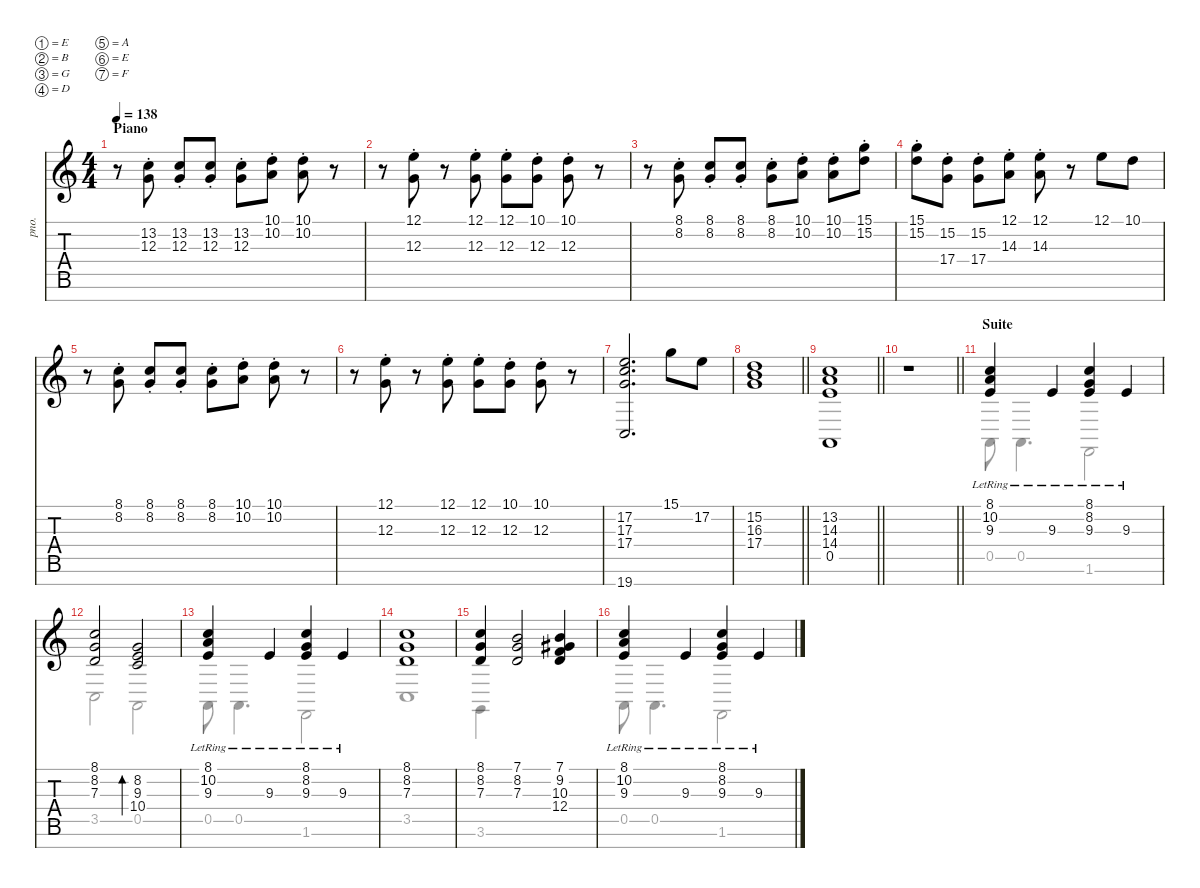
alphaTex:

\defaultSystemsLayout 4
\hideDynamics
\bracketExtendMode nobrackets
\track ("Clavier" "pno.") {instrument acousticgrandpiano}
\staff {score tabs}
\tuning (E4 B3 G3 D3 A2 E2 F1)
\voice
\ts (4 4)
\section ("" "Piano")
\tempo 138
\clef g2
\ks aminor
r.8{dy mp beam Down} (13.2{st} 12.3{st}).8{dy mf beam Up} (13.2{st} 12.3{st}).8{beam Up} (13.2{st} 12.3{st}).8{beam Up} (13.2{st} 12.3{st}).8{beam Down} (10.1{st} 10.2{st}).8{beam Down} (10.1{st} 10.2{st}).8{beam Down} r.8{beam Down} |
r.8{beam Down} (12.1{st} 12.3{st}).8{beam Down} r.8{beam Down} (12.1{st} 12.3{st}).8{beam Down} (12.1{st} 12.3{st}).8{beam Down} (10.1{st} 12.3{st}).8{beam Down} (10.1{st} 12.3{st}).8{beam Down} r.8{beam Down} |
r.8{beam Down} (8.1{st} 8.2{st}).8{beam Up} (8.1{st} 8.2{st}).8{beam Up} (8.1{st} 8.2{st}).8{beam Up} (8.1{st} 8.2{st}).8{beam Down} (10.1{st} 10.2{st}).8{beam Down} (10.1{st} 10.2{st}).8{beam Down} (15.1{st} 15.2).8{dy f beam Down} |
(15.1{st} 15.2).8{beam Down} (15.2 17.4{st}).8{beam Down} (15.2 17.4{st}).8{beam Down} (12.1{st} 14.3{st}).8{beam Down} (12.1{st} 14.3{st}).8{beam Down} r.8{beam Down} 12.1.8{beam Down} 10.1.8{beam Down} |
r.8{beam Down} (8.1{st} 8.2{st}).8{dy mf beam Up} (8.1{st} 8.2{st}).8{beam Up} (8.1{st} 8.2{st}).8{beam Up} (8.1{st} 8.2{st}).8{beam Down} (10.1{st} 10.2{st}).8{beam Down} (10.1{st} 10.2{st}).8{beam Down} r.8{beam Down} |
r.8{beam Down} (12.1{st} 12.3{st}).8{beam Down} r.8{beam Down} (12.1{st} 12.3{st}).8{beam Down} (12.1{st} 12.3{st}).8{beam Down} (10.1{st} 12.3{st}).8{beam Down} (10.1{st} 12.3{st}).8{beam Down} r.8{beam Down} |
(17.2 17.3 17.4 19.7).2{d dy f beam Up} 15.1.8{beam Down} 17.2.8{beam Down} |
\barLineRight lightlight
(15.2 16.3 17.4).1{beam Down} |
\barLineRight lightlight
(13.2 14.3 14.4 0.5).1{beam Up} |
\barLineRight lightlight
r.1{beam Down} |
\section ("" "Suite")
(8.1{lr} 10.2{lr} 9.3{lr}).4{beam Up} 9.3{lr}.4{dy mf beam Up} (8.1{lr} 8.2{lr} 9.3{lr}).4{dy f beam Up} 9.3{lr}.4{dy mf beam Up} |
(8.1 8.2 7.3).2{dy f beam Up} (8.2 9.3 10.4).2{bd 240 dy mf beam Up} |
(8.1{lr} 10.2{lr} 9.3{lr}).4{dy f beam Up} 9.3{lr}.4{dy mf beam Up} (8.1{lr} 8.2{lr} 9.3{lr}).4{dy f beam Up} 9.3{lr}.4{dy mf beam Up} |
(8.1 8.2 7.3).1{dy f beam Up} |
(8.1 8.2 7.3).4{beam Up} (7.1 8.2 7.3).2{beam Up} (7.1 9.2{acc #} 10.3 12.4).4{beam Up} |
(8.1{lr} 10.2{lr} 9.3{lr}).4{beam Up} 9.3{lr}.4{dy mf beam Up} (8.1{lr} 8.2{lr} 9.3{lr}).4{dy f beam Up} 9.3{lr}.4{dy mf beam Up}
\voice
\clef g2
\ottava regular
\simile none
\ks aminor
|
|
|
|
|
|
|
\barLineRight lightlight
|
\barLineRight lightlight
|
\barLineRight lightlight
|
0.5.8{beam Down} 0.5.4{d dy mf beam Down} 1.6.2{dy f beam Down} |
3.5.2{beam Down} 0.5.2{beam Down} |
0.5.8{beam Down} 0.5.4{d dy mf beam Down} 1.6.2{dy f beam Down} |
3.5.1{beam Down} |
3.6.4{beam Down} |
0.5.8{beam Down} 0.5.4{d dy mf beam Down} 1.6.2{dy f beam Down}
